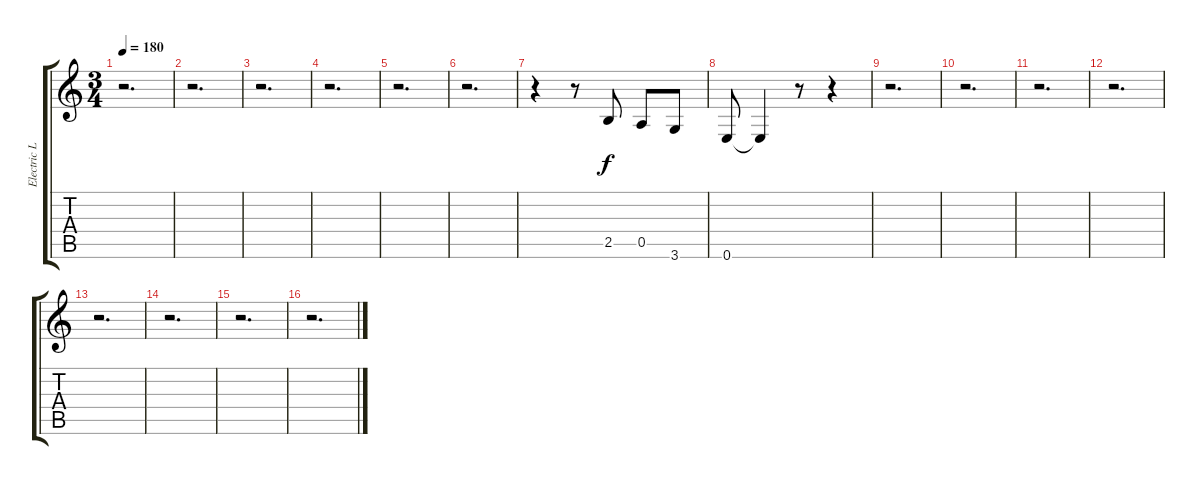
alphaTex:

\track ("Electric Lead" "Electric L") {instrument distortionguitar}
\staff {score tabs}
\tuning (E4 B3 G3 D3 A2 E2) {hide}
\ts (3 4)
\tempo 180
\clef g2
\ks c
r.2{d dy f} |
r.2{d} |
r.2{d} |
r.2{d} |
r.2{d} |
r.2{d} |
r.4 r.8 2.5.8 0.5.8 3.6.8 |
0.6.8 0.6{t}.4 r.8 r.4 |
r.2{d} |
r.2{d} |
r.2{d} |
r.2{d} |
r.2{d} |
r.2{d} |
r.2{d} |
r.2{d}
